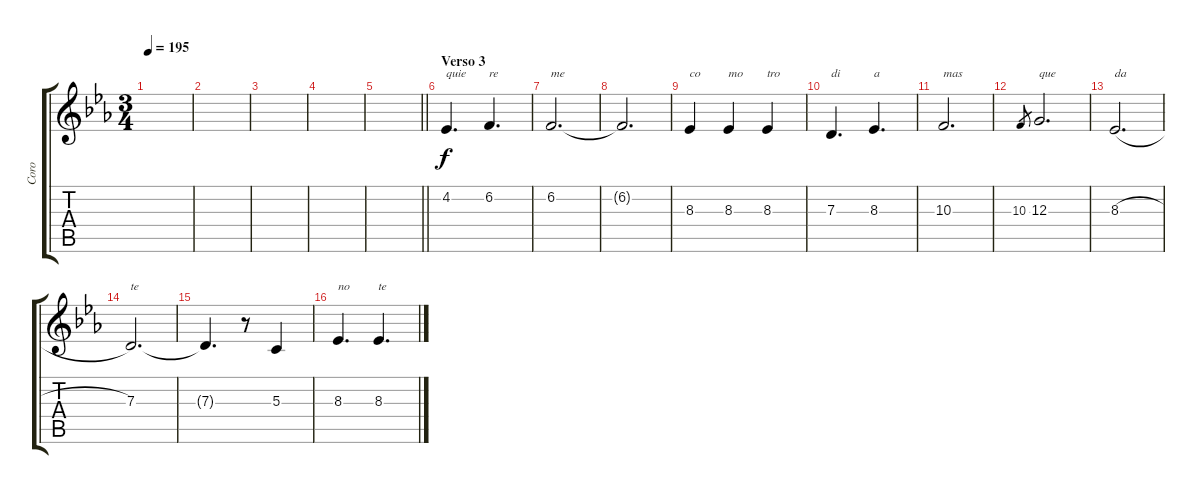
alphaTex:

\track ("Coro" "Coro") {instrument synthvoice}
\staff {score tabs}
\tuning (E4 B3 G3 D3 A2 E2) {hide}
\ts (3 4)
\tempo 195
\clef g2
\ks eb
|
|
|
|
\barLineRight lightlight
|
\section ("" "Verso 3")
4.2.4{d txt "quie"} 6.2.4{d txt "re"} |
6.2.2{d txt "me"} |
6.2{t}.2{d} |
8.3.4{txt "co"} 8.3.4{txt "mo"} 8.3.4{txt "tro"} |
7.3.4{d txt "di"} 8.3.4{d txt "a"} |
10.3.2{d txt "mas"} |
10.3.8{gr} 12.3.2{d txt "que"} |
8.3{h}.2{d txt "da"} |
7.3.2{d txt "te"} |
7.3{t}.4{d} r.8 5.3.4 |
8.3.4{d txt "no"} 8.3.4{d txt "te"}
